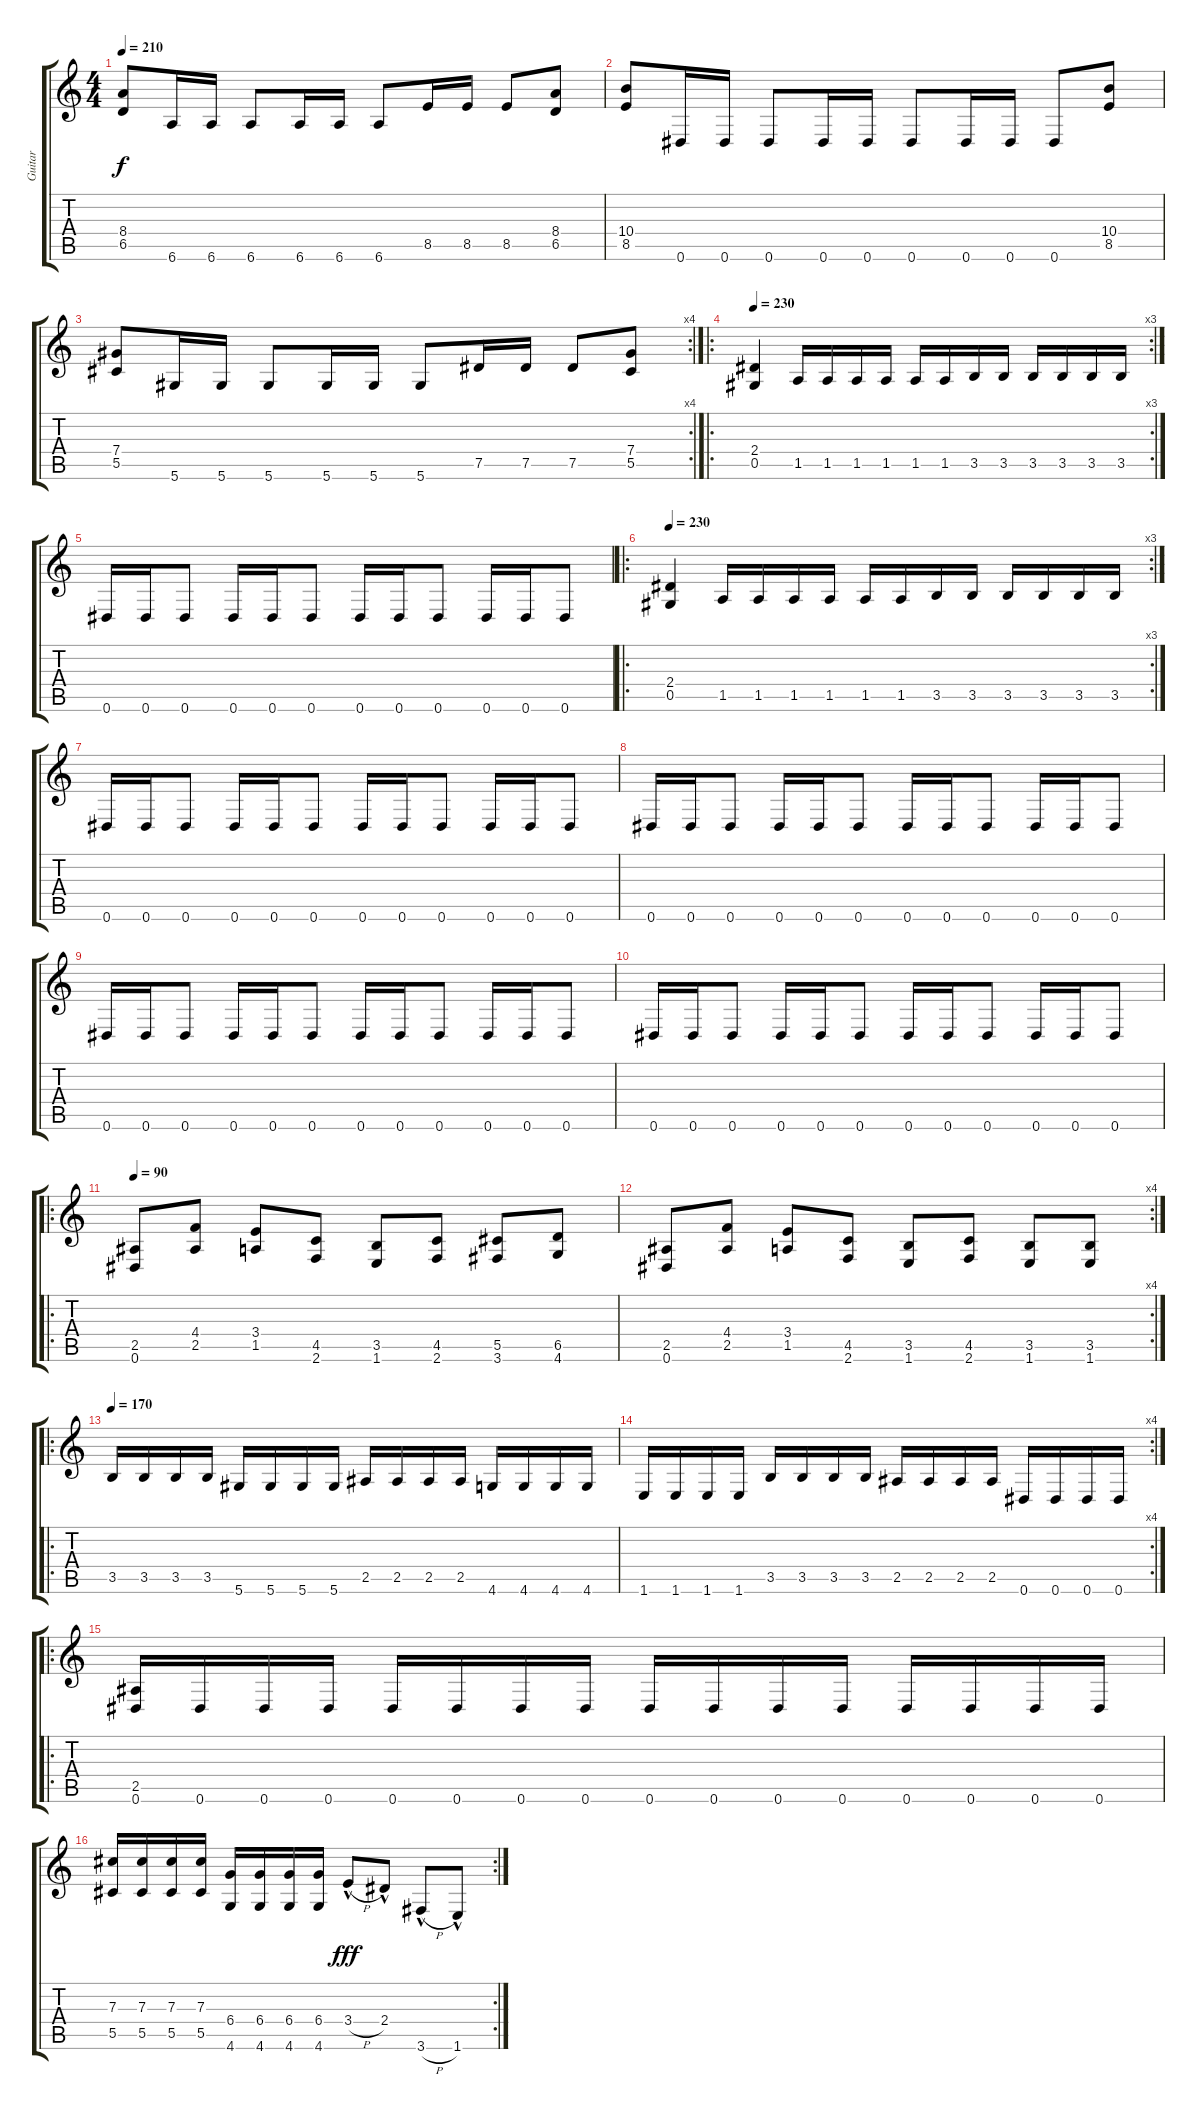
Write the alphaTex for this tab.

\track ("Guitar" "Guitar") {instrument distortionguitar}
\staff {score tabs}
\tuning (Eb4 Bb3 Gb3 Db3 Ab2 Eb2) {hide}
\ts (4 4)
\tempo 210
\clef g2
\ks c
(8.4 6.5).8{dy f} 6.6.16 6.6.16 6.6.8 6.6.16 6.6.16 6.6.8 8.5.16 8.5.16 8.5.8 (8.4 6.5).8 |
(10.4 8.5).8 0.6.16 0.6.16 0.6.8 0.6.16 0.6.16 0.6.8 0.6.16 0.6.16 0.6.8 (10.4 8.5).8 |
\rc 4
(7.4 5.5).8 5.6.16 5.6.16 5.6.8 5.6.16 5.6.16 5.6.8 7.5.16 7.5.16 7.5.8 (7.4 5.5).8 |
\ro
\rc 3
\tempo 230
(2.4 0.5).4 1.5.16 1.5.16 1.5.16 1.5.16 1.5.16 1.5.16 3.5.16 3.5.16 3.5.16 3.5.16 3.5.16 3.5.16 |
0.6.16 0.6.16 0.6.8 0.6.16 0.6.16 0.6.8 0.6.16 0.6.16 0.6.8 0.6.16 0.6.16 0.6.8 |
\ro
\rc 3
\tempo 230
(2.4 0.5).4 1.5.16 1.5.16 1.5.16 1.5.16 1.5.16 1.5.16 3.5.16 3.5.16 3.5.16 3.5.16 3.5.16 3.5.16 |
0.6.16 0.6.16 0.6.8 0.6.16 0.6.16 0.6.8 0.6.16 0.6.16 0.6.8 0.6.16 0.6.16 0.6.8 |
0.6.16 0.6.16 0.6.8 0.6.16 0.6.16 0.6.8 0.6.16 0.6.16 0.6.8 0.6.16 0.6.16 0.6.8 |
0.6.16 0.6.16 0.6.8 0.6.16 0.6.16 0.6.8 0.6.16 0.6.16 0.6.8 0.6.16 0.6.16 0.6.8 |
0.6.16 0.6.16 0.6.8 0.6.16 0.6.16 0.6.8 0.6.16 0.6.16 0.6.8 0.6.16 0.6.16 0.6.8 |
\ro
\tempo 90
(2.5 0.6).8 (4.4 2.5).8 (3.4 1.5).8 (4.5 2.6).8 (3.5 1.6).8 (4.5 2.6).8 (5.5 3.6).8 (6.5 4.6).8 |
\rc 4
(2.5 0.6).8 (4.4 2.5).8 (3.4 1.5).8 (4.5 2.6).8 (3.5 1.6).8 (4.5 2.6).8 (3.5 1.6).8 (3.5 1.6).8 |
\ro
\tempo 170
3.5.16 3.5.16 3.5.16 3.5.16 5.6.16 5.6.16 5.6.16 5.6.16 2.5.16 2.5.16 2.5.16 2.5.16 4.6.16 4.6.16 4.6.16 4.6.16 |
\rc 4
1.6.16 1.6.16 1.6.16 1.6.16 3.5.16 3.5.16 3.5.16 3.5.16 2.5.16 2.5.16 2.5.16 2.5.16 0.6.16 0.6.16 0.6.16 0.6.16 |
\ro
(2.5 0.6).16 0.6.16 0.6.16 0.6.16 0.6.16 0.6.16 0.6.16 0.6.16 0.6.16 0.6.16 0.6.16 0.6.16 0.6.16 0.6.16 0.6.16 0.6.16 |
\rc 2
(7.3 5.5).16 (7.3 5.5).16 (7.3 5.5).16 (7.3 5.5).16 (6.4 4.6).16 (6.4 4.6).16 (6.4 4.6).16 (6.4 4.6).16 3.4{h hac}.8{dy fff} 2.4{hac}.8 3.6{h hac}.8 1.6{hac}.8
